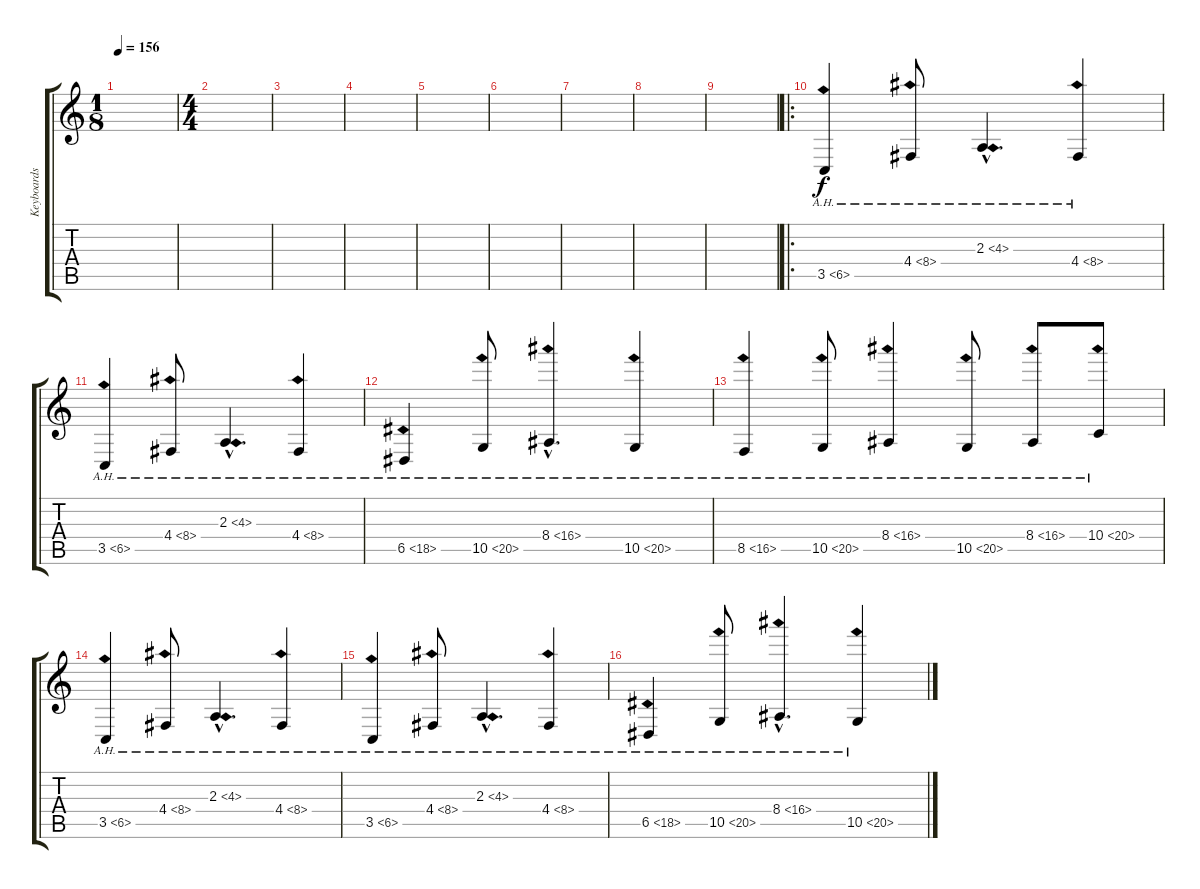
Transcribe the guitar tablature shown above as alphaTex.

\track ("Keyboards" "Keyboards") {instrument churchorgan}
\staff {score tabs}
\tuning (E4 B3 G3 D3 A2 E2) {hide}
\ts (1 8)
\tempo 156
\clef g2
\ks c
|
\ts (4 4)
|
|
|
|
|
|
|
|
\ro
3.5{ah 3}.4 4.4{ah 4}.8 2.3{ah 2 hac}.4{d} 4.4{ah 4}.4 |
3.5{ah 3}.4 4.4{ah 4}.8 2.3{ah 2 hac}.4{d} 4.4{ah 4}.4 |
6.5{ah 12}.4 10.5{ah 10}.8 8.4{ah 8 hac}.4{d} 10.5{ah 10}.4 |
8.5{ah 8}.4 10.5{ah 10}.8 8.4{ah 8}.4 10.5{ah 10}.8 8.4{ah 8}.8 10.4{ah 10}.8 |
3.5{ah 3}.4 4.4{ah 4}.8 2.3{ah 2 hac}.4{d} 4.4{ah 4}.4 |
3.5{ah 3}.4 4.4{ah 4}.8 2.3{ah 2 hac}.4{d} 4.4{ah 4}.4 |
6.5{ah 12}.4 10.5{ah 10}.8 8.4{ah 8 hac}.4{d} 10.5{ah 10}.4
